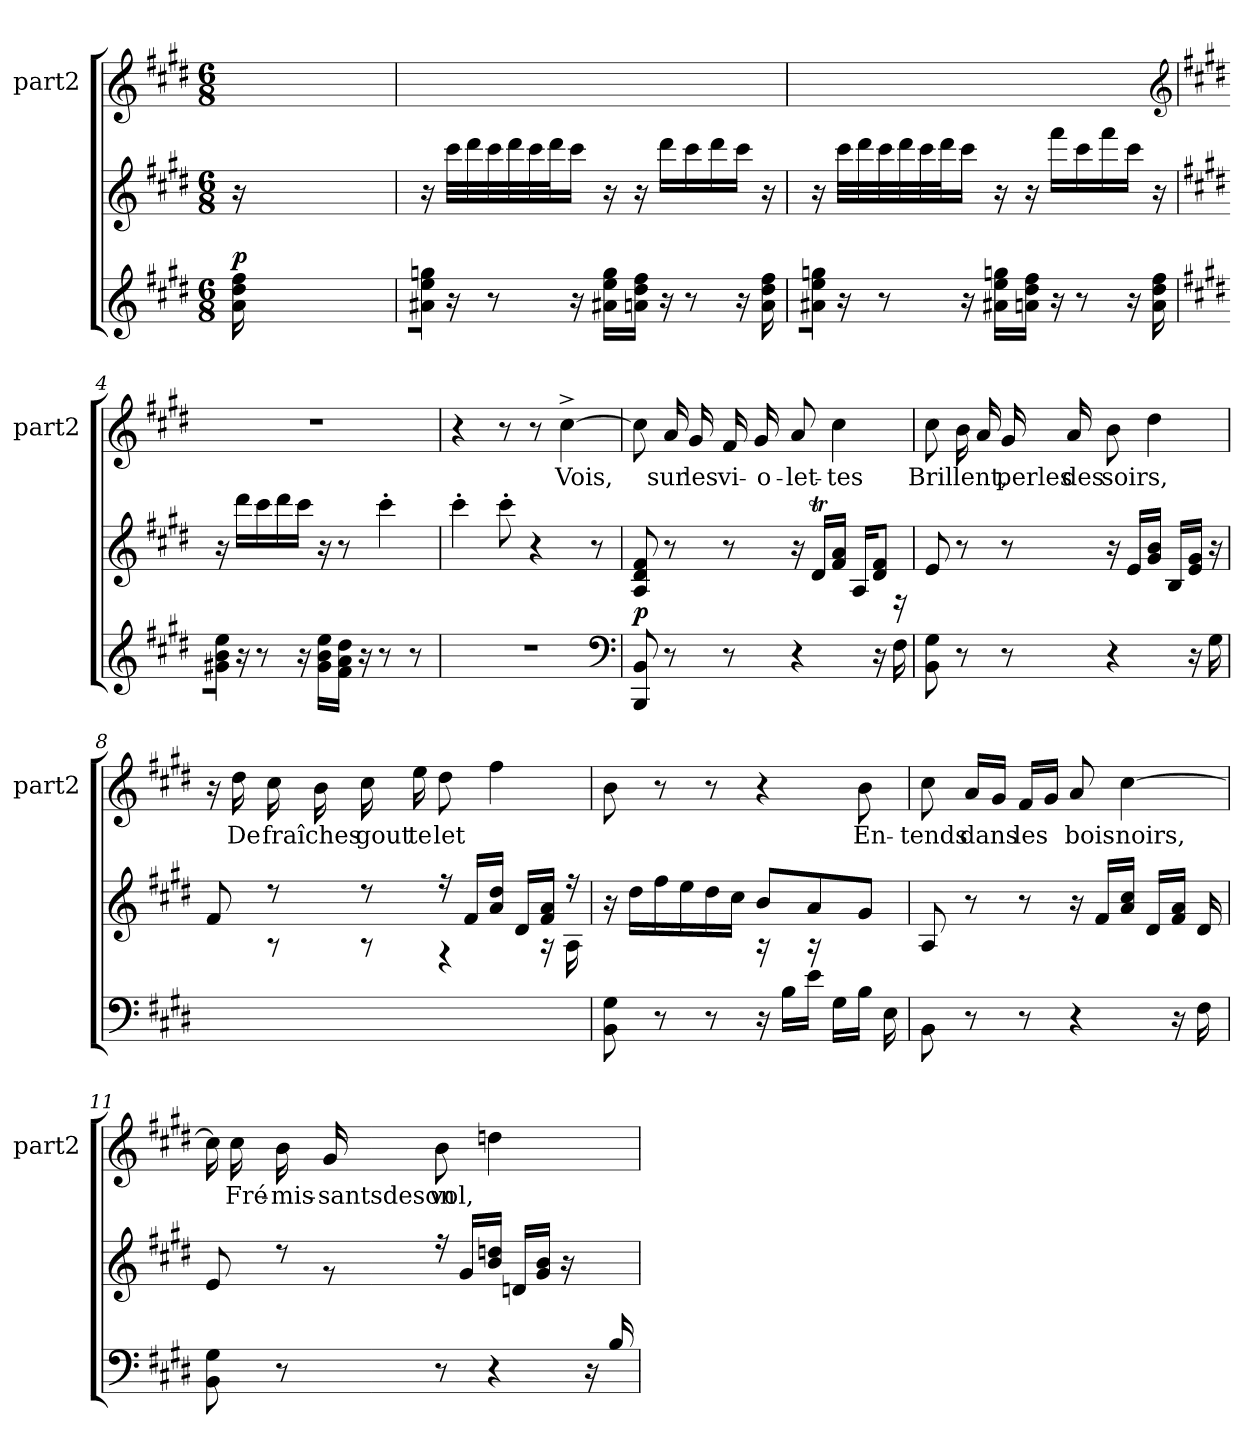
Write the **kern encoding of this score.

**kern	**dynam	**kern	**kern	**text
*part3	*part3	*part2	*part1	*part1
*staff3	*staff3	*staff2	*staff1	*staff1
*	*	*	*I"part2	*
*	*	*	*I'part2	*
*clefG2	*	*clefG2	*clefG2	*
*k[f#c#g#d#]	*	*k[f#c#g#d#]	*k[f#c#g#d#]	*
*M6/8	*	*M6/8	*M6/8	*
=1	=1	=1	=1	=1
!	!LO:DY:a	!	!	!
16ff#i\ 16dd#i\ 16ai\	p	16r	2.ryy	.
2ryy	.	2ryy	.	.
8.ryy	.	8.ryy	.	.
=2	=2	=2	=2	=2
16a#Xi\ 16eei\ 16ggni\JJ	.	16r	2.ryy	.
16r	.	32ccc#j\LLL	.	.
.	.	32ddd#j\	.	.
8r	.	32ccc#j\	.	.
.	.	32ddd#j\	.	.
.	.	32ccc#j\	.	.
.	.	32ddd#j\J	.	.
16r	.	16ccc#j\JJ	.	.
16a#Xi\ 16eei\ 16ggi\LL	.	16r	.	.
16ani\ 16dd#i\ 16ff#i\JJ	.	16r	.	.
16r	.	16ddd#j\LL	.	.
8r	.	16ccc#j\	.	.
.	.	16ddd#j\	.	.
16r	.	16ccc#j\JJ	.	.
16ai\ 16dd#i\ 16ff#i\	.	16r	.	.
=3	=3	=3	=3	=3
16a#Xi\ 16ggni\ 16eei\JJ	.	16r	2.ryy	.
16r	.	32ccc#j\LLL	.	.
.	.	32ddd#j\	.	.
8r	.	32ccc#j\	.	.
.	.	32ddd#j\	.	.
.	.	32ccc#j\	.	.
.	.	32ddd#j\J	.	.
16r	.	16ccc#j\JJ	.	.
16a#Xi\ 16eei\ 16ggni\LL	.	16r	.	.
16ani\ 16dd#i\ 16ff#i\JJ	.	16r	.	.
16r	.	16fff#j\LL	.	.
8r	.	16ccc#j\	.	.
.	.	16fff#j\	.	.
16r	.	16ccc#j\JJ	.	.
16ai\ 16dd#i\ 16ff#i\	.	16r	.	.
*	*	*	*clefG2	*
!!LO:LB:g=z
=4	=4	=4	=4	=4
*k[f#c#g#d#]	*	*k[f#c#g#d#]	*k[f#c#g#d#]	*
16g#Xi\ 16bi\ 16eei\JJ	.	16r	2.r	.
16r	.	16ddd#j\LL	.	.
8r	.	16ccc#j\	.	.
.	.	16ddd#j\	.	.
16r	.	16ccc#j\JJ	.	.
16g#i\ 16bi\ 16eei\LL	.	16r	.	.
16f#i\ 16ai\ 16dd#i\JJ	.	8r	.	.
16r	.	.	.	.
8r	.	4ccc#'>j\	.	.
8r	.	.	.	.
=5	=5	=5	=5	=5
2.r	.	4ccc#'>j\	4r	.
.	.	8ccc#'>j\	8r	.
.	.	4r	8r	.
.	.	.	[4cc#^>j\	Vois,
.	.	8r	.	.
*clefF4	*	*	*	*
=6	=6	=6	=6	=6
*	*	*^	*	*
!	!LO:DY:a	!	!	!	!
8BBi/ 8BBBi/	p	8f#j/ 8d#j/ 8Aj/	8ryy	8cc#j\]	.
8r	.	8r	16ryy	16aj/	sur
.	.	.	16ryy	16g#j/	les
8r	.	8r	16ryy	16f#j/	vi-
.	.	.	16ryy	16g#j/	o-
4r	.	16r	16ryy	8aj/	let-
.	.	16d#tj/LL	16ryy	.	.
.	.	16aj/ 16f#j/JJ	16ryy	4cc#j\	tes
.	.	16Aj/KL	16ryy	.	.
16r	.	8d#j/ 8f#j/J	16ryy	.	.
16F#i\	.	.	16r	.	.
*	*	*v	*v	*	*
!!LO:LB:g=z
=7	=7	=7	=7	=7
8BBi\ 8G#i\	.	8ej/	8cc#j\	Brillent,
8r	.	8r	16bj\	.
.	.	.	16aj/	.
8r	.	8r	16g#j/	perles
.	.	.	16aj/	des
4r	.	16r	8bj\	soirs,
.	.	16ej/LL	.	.
.	.	16g#j/ 16bj/JJ	4dd#j\	.
.	.	16Bj/LL	.	.
16r	.	16ej/ 16g#j/JJ	.	.
16G#i\	.	16r	.	.
=8	=8	=8	=8	=8
*	*	*^	*	*
2.ryy	.	8f#j/	16ryy	16r	.
.	.	.	16ryy	16dd#j\	De
.	.	8r	8r	16cc#j\	fraîches
.	.	.	.	16bj\	.
.	.	8r	8r	16cc#j\	gout
.	.	.	.	16eej\	te
.	.	16r	4r	8dd#j\	let
.	.	16f#j/LL	.	.	.
.	.	16dd#j/ 16aj/JJ	.	4ff#j\	.
.	.	16d#j/LL	.	.	.
.	.	16aj/ 16f#j/JJ	16r	.	.
.	.	16r	16Ai\	.	.
=9	=9	=9	=9	=9	=9
8BBi\ 8G#i\	.	16r	16ryy	8bj\	.
.	.	16dd#j\LL	16ryy	.	.
8r	.	16ff#j\	16ryy	8r	.
.	.	16eej\	16ryy	.	.
8r	.	16dd#j\	16ryy	8r	.
.	.	16cc#j\JJ	16ryy	.	.
16r	.	8bj/L	16r	4r	.
16Bi\LL	.	.	16ryy	.	.
16ei\JJ	.	8aj/	16r	.	.
16G#i\LL	.	.	8.ryy	.	.
16Bi\JJ	.	8g#j/J	.	8bj\	En-
16Ei\	.	.	.	.	.
*	*	*v	*v	*	*
!!LO:LB:g=z
=10	=10	=10	=10	=10
8BBi\	.	8Aj/	8cc#j\	tends
8r	.	8r	16aj/LL	dans
.	.	.	16g#j/JJ	.
8r	.	8r	16f#j/LL	les
.	.	.	16g#j/JJ	.
4r	.	16r	8aj/	bois
.	.	16f#j/LL	.	.
.	.	16aj/ 16cc#j/JJ	[4cc#j\	noirs,
.	.	16d#j/LL	.	.
16r	.	16f#j/ 16aj/JJ	.	.
16F#i\	.	16d#j/	.	.
=11	=11	=11	=11	=11
*	*	*^	*	*
8BBi\ 8G#i\	.	8ej/	16ryy	16cc#j\]	.
.	.	.	16ryy	16cc#j\	Fré-
8r	.	8r	16ryy	16bj\	mis-
.	.	.	8r	16g#j/	santsdeson
8r	.	16r	.	8bj\	vol,
.	.	16g#j/LL	4..ryy	.	.
4r	.	16ddnj/ 16bj/JJ	.	4ddnj\	.
.	.	16dnj/LL	.	.	.
.	.	16bj/ 16g#j/JJ	.	.	.
.	.	16r	.	.	.
16r	.	8ryy	.	8ryy	.
16Bi/	.	.	.	.	.
*	*	*v	*v	*	*
=	=	=	=	=
*-	*-	*-	*-	*-
